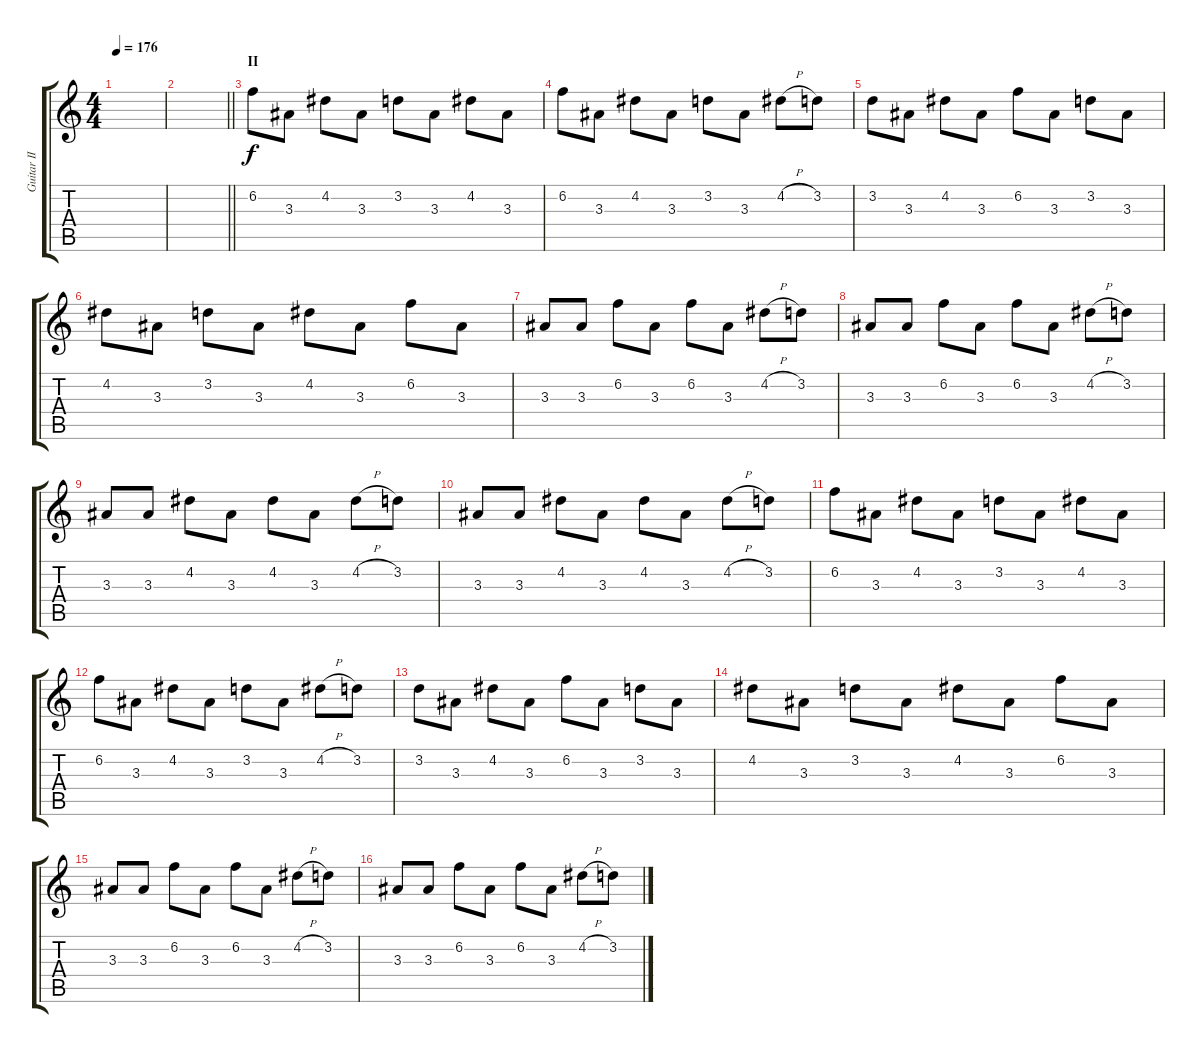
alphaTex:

\track ("Guitar II" "Guitar II") {instrument distortionguitar}
\staff {score tabs}
\tuning (E4 B3 G3 D3 A2 D2) {hide}
\ts (4 4)
\tempo 176
\clef g2
\ks c
|
\barLineRight lightlight
|
\section ("" "II")
6.2.8 3.3.8 4.2.8 3.3.8 3.2.8 3.3.8 4.2.8 3.3.8 |
6.2.8 3.3.8 4.2.8 3.3.8 3.2.8 3.3.8 4.2{h}.8 3.2.8 |
3.2.8 3.3.8 4.2.8 3.3.8 6.2.8 3.3.8 3.2.8 3.3.8 |
4.2.8 3.3.8 3.2.8 3.3.8 4.2.8 3.3.8 6.2.8 3.3.8 |
3.3.8 3.3.8 6.2.8 3.3.8 6.2.8 3.3.8 4.2{h}.8 3.2.8 |
3.3.8 3.3.8 6.2.8 3.3.8 6.2.8 3.3.8 4.2{h}.8 3.2.8 |
3.3.8 3.3.8 4.2.8 3.3.8 4.2.8 3.3.8 4.2{h}.8 3.2.8 |
3.3.8 3.3.8 4.2.8 3.3.8 4.2.8 3.3.8 4.2{h}.8 3.2.8 |
6.2.8 3.3.8 4.2.8 3.3.8 3.2.8 3.3.8 4.2.8 3.3.8 |
6.2.8 3.3.8 4.2.8 3.3.8 3.2.8 3.3.8 4.2{h}.8 3.2.8 |
3.2.8 3.3.8 4.2.8 3.3.8 6.2.8 3.3.8 3.2.8 3.3.8 |
4.2.8 3.3.8 3.2.8 3.3.8 4.2.8 3.3.8 6.2.8 3.3.8 |
3.3.8 3.3.8 6.2.8 3.3.8 6.2.8 3.3.8 4.2{h}.8 3.2.8 |
3.3.8 3.3.8 6.2.8 3.3.8 6.2.8 3.3.8 4.2{h}.8 3.2.8
